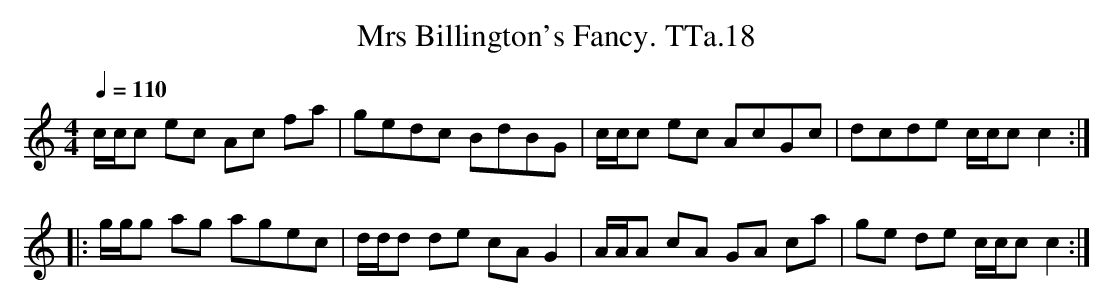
X:1
T:Mrs Billington's Fancy. TTa.18
M:4/4
L:1/8
Q:1/4=110
K:C
c/c/c ec Ac fa|gedc BdBG|c/c/c ec AcGc|dcde c/c/cc2:|
|:g/g/g ag agec|d/d/d de cA G2|A/A/A cA GA ca|ge de c/c/cc2:|
